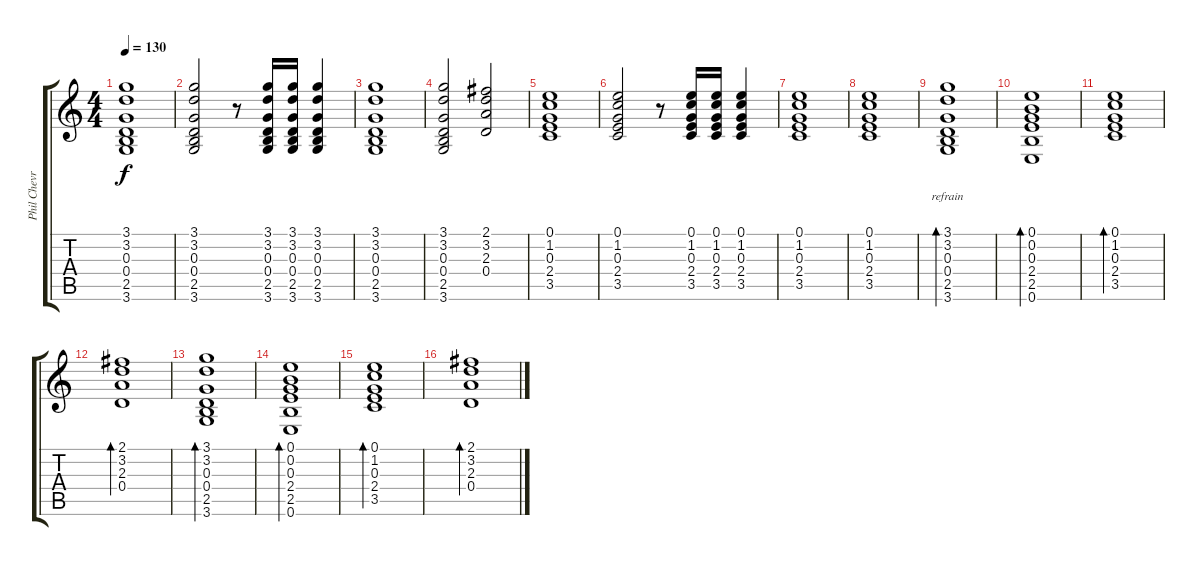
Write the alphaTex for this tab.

\track ("Phil Chevron - guitare" "Phil Chevr") {instrument overdrivenguitar}
\staff {score tabs}
\tuning (E4 B3 G3 D3 A2 E2) {hide}
\ts (4 4)
\tempo 130
\clef g2
\ks c
(3.1 3.2 0.3 0.4 2.5 3.6).1{dy f} |
(3.1 3.2 0.3 0.4 2.5 3.6).2 r.8 (3.1 3.2 0.3 0.4 2.5 3.6).16 (3.1 3.2 0.3 0.4 2.5 3.6).16 (3.1 3.2 0.3 0.4 2.5 3.6).4 |
(3.1 3.2 0.3 0.4 2.5 3.6).1 |
(3.1 3.2 0.3 0.4 2.5 3.6).2 (2.1 3.2 2.3 0.4).2 |
(0.1 1.2 0.3 2.4 3.5).1 |
(0.1 1.2 0.3 2.4 3.5).2 r.8 (0.1 1.2 0.3 2.4 3.5).16 (0.1 1.2 0.3 2.4 3.5).16 (0.1 1.2 0.3 2.4 3.5).4 |
(0.1 1.2 0.3 2.4 3.5).1 |
(0.1 1.2 0.3 2.4 3.5).1 |
(3.1 3.2 0.3 0.4 2.5 3.6).1{bd 240 lyrics (0 "") lyrics (1 "refrain") lyrics (2 "") lyrics (3 "") lyrics (4 "")} |
(0.1 0.2 0.3 2.4 2.5 0.6).1{bd 240} |
(0.1 1.2 0.3 2.4 3.5).1{bd 240} |
(2.1 3.2 2.3 0.4).1{bd 240} |
(3.1 3.2 0.3 0.4 2.5 3.6).1{bd 240} |
(0.1 0.2 0.3 2.4 2.5 0.6).1{bd 240} |
(0.1 1.2 0.3 2.4 3.5).1{bd 240} |
(2.1 3.2 2.3 0.4).1{bd 240}
